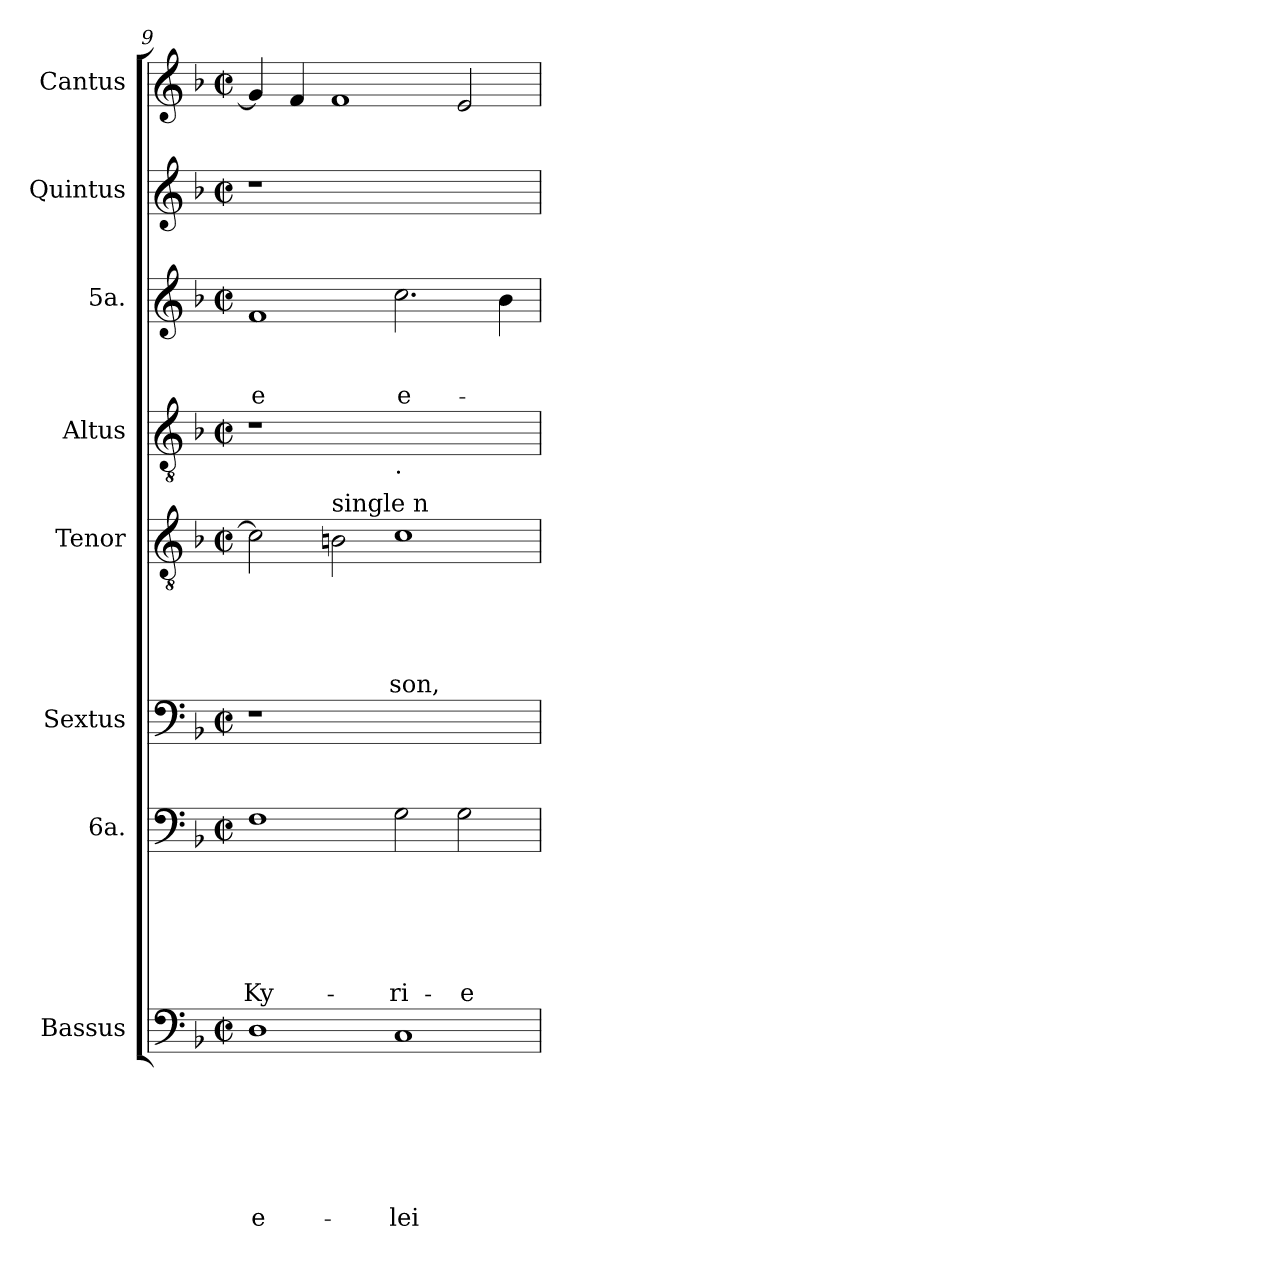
**kern	**text	**text	**text	**text	**text	**text	**text	**kern	**text	**text	**text	**text	**text	**text	**kern	**kern	**text	**text	**text	**text	**text	**kern	**kern	**text	**text	**text	**kern	**kern
*part8	*part8	*part8	*part8	*part8	*part8	*part8	*part8	*part7	*part7	*part7	*part7	*part7	*part7	*part7	*part6	*part5	*part5	*part5	*part5	*part5	*part5	*part4	*part3	*part3	*part3	*part3	*part2	*part1
*staff8	*staff8	*staff8	*staff8	*staff8	*staff8	*staff8	*staff8	*staff7	*staff7	*staff7	*staff7	*staff7	*staff7	*staff7	*staff6	*staff5	*staff5	*staff5	*staff5	*staff5	*staff5	*staff4	*staff3	*staff3	*staff3	*staff3	*staff2	*staff1
*I"Bassus	*	*	*	*	*	*	*	*I"6a.	*	*	*	*	*	*	*I"Sextus	*I"Tenor	*	*	*	*	*	*I"Altus	*I"5a.	*	*	*	*I"Quintus	*I"Cantus
*I'B.	*	*	*	*	*	*	*	*I'6a.	*	*	*	*	*	*	*	*I'T.	*	*	*	*	*	*I'A.	*I'5a.	*	*	*	*	*I'C.
*clefF4	*	*	*	*	*	*	*	*clefF4	*	*	*	*	*	*	*clefF4	*clefGv2	*	*	*	*	*	*clefGv2	*clefG2	*	*	*	*clefG2	*clefG2
*k[b-]	*	*	*	*	*	*	*	*k[b-]	*	*	*	*	*	*	*k[b-]	*k[b-]	*	*	*	*	*	*k[b-]	*k[b-]	*	*	*	*k[b-]	*k[b-]
*F:	*	*	*	*	*	*	*	*F:	*	*	*	*	*	*	*F:	*F:	*	*	*	*	*	*F:	*F:	*	*	*	*F:	*F:
*M2/2	*	*	*	*	*	*	*	*M2/2	*	*	*	*	*	*	*M2/2	*M2/2	*	*	*	*	*	*M2/2	*M2/2	*	*	*	*M2/2	*M2/2
*met(c|)	*	*	*	*	*	*	*	*met(c|)	*	*	*	*	*	*	*met(c|)	*met(c|)	*	*	*	*	*	*met(c|)	*met(c|)	*	*	*	*met(c|)	*met(c|)
=9	=9	=9	=9	=9	=9	=9	=9	=9	=9	=9	=9	=9	=9	=9	=9	=9	=9	=9	=9	=9	=9	=9	=9	=9	=9	=9	=9	=9
!	!	!	!	!	!	!	!LO:LY:b	!	!	!	!	!	!	!LO:LY:b	!	!	!	!	!	!	!	!	!	!	!	!LO:LY:b	!	!
1D	.	.	.	.	.	.	e-	1F	.	.	.	.	.	Ky-	1r	2c\]	.	.	.	.	.	1r	1f	.	.	-e	1r	4g/]
.	.	.	.	.	.	.	.	.	.	.	.	.	.	.	.	.	.	.	.	.	.	.	.	.	.	.	.	4f/
!	!	!	!	!	!	!	!	!	!	!	!	!	!	!	!	!LO:TX:a:t=single n	!	!	!	!	!	!	!	!	!	!	!	!
.	.	.	.	.	.	.	.	.	.	.	.	.	.	.	.	2B\	.	.	.	.	.	.	.	.	.	.	.	1f
!	!	!	!	!	!	!	!	!	!	!	!	!	!	!	!	!	!	!	!	!	!	!LO:TX:b:t=.	!	!	!	!	!	!
!	!	!	!	!	!	!	!LO:LY:b	!	!	!	!	!	!	!LO:LY:b	!	!	!	!	!	!	!LO:LY:b	!	!	!	!	!LO:LY:b	!	!
1C	.	.	.	.	.	.	-lei-	2G\	.	.	.	.	.	-ri-	1ryy	1c	.	.	.	.	-son,	1ryy	2.cc\	.	.	e-	1ryy	.
!	!	!	!	!	!	!	!	!	!	!	!	!	!	!LO:LY:b	!	!	!	!	!	!	!	!	!	!	!	!	!	!
.	.	.	.	.	.	.	.	2G\	.	.	.	.	.	-e	.	.	.	.	.	.	.	.	.	.	.	.	.	2e/
.	.	.	.	.	.	.	.	.	.	.	.	.	.	.	.	.	.	.	.	.	.	.	4b-\	.	.	.	.	.
=	=	=	=	=	=	=	=	=	=	=	=	=	=	=	=	=	=	=	=	=	=	=	=	=	=	=	=	=
*-	*-	*-	*-	*-	*-	*-	*-	*-	*-	*-	*-	*-	*-	*-	*-	*-	*-	*-	*-	*-	*-	*-	*-	*-	*-	*-	*-	*-
